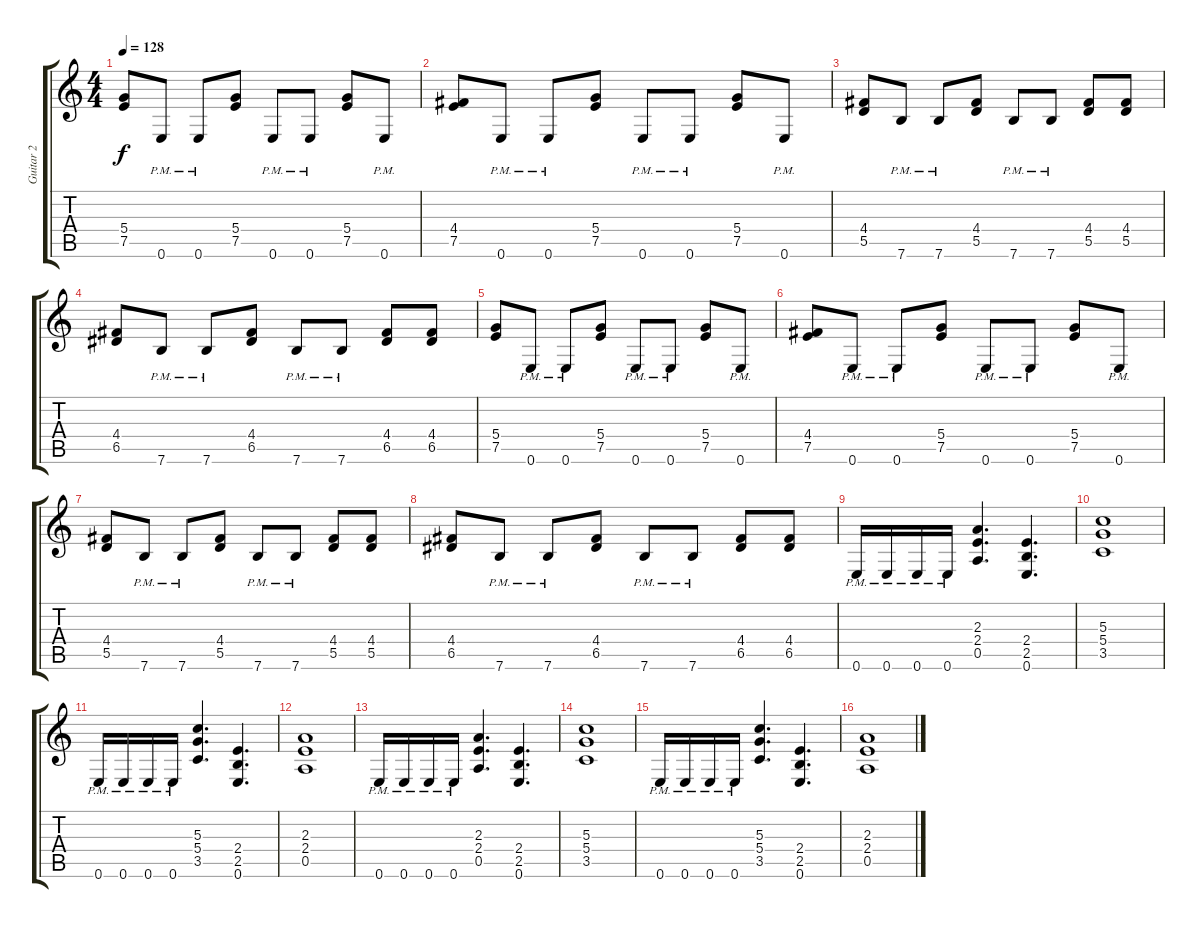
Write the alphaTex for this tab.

\track ("Guitar 2" "Guitar 2") {instrument distortionguitar}
\staff {score tabs}
\tuning (E4 B3 G3 D3 A2 E2) {hide}
\ts (4 4)
\tempo 128
\clef g2
\ks c
(5.4 7.5).8{dy f} 0.6{pm}.8 0.6{pm}.8 (5.4 7.5).8 0.6{pm}.8 0.6{pm}.8 (5.4 7.5).8 0.6{pm}.8 |
(4.4 7.5).8 0.6{pm}.8 0.6{pm}.8 (5.4 7.5).8 0.6{pm}.8 0.6{pm}.8 (5.4 7.5).8 0.6{pm}.8 |
(4.4 5.5).8 7.6{pm}.8 7.6{pm}.8 (4.4 5.5).8 7.6{pm}.8 7.6{pm}.8 (4.4 5.5).8 (4.4 5.5).8 |
(4.4 6.5).8 7.6{pm}.8 7.6{pm}.8 (4.4 6.5).8 7.6{pm}.8 7.6{pm}.8 (4.4 6.5).8 (4.4 6.5).8 |
(5.4 7.5).8 0.6{pm}.8 0.6{pm}.8 (5.4 7.5).8 0.6{pm}.8 0.6{pm}.8 (5.4 7.5).8 0.6{pm}.8 |
(4.4 7.5).8 0.6{pm}.8 0.6{pm}.8 (5.4 7.5).8 0.6{pm}.8 0.6{pm}.8 (5.4 7.5).8 0.6{pm}.8 |
(4.4 5.5).8 7.6{pm}.8 7.6{pm}.8 (4.4 5.5).8 7.6{pm}.8 7.6{pm}.8 (4.4 5.5).8 (4.4 5.5).8 |
(4.4 6.5).8 7.6{pm}.8 7.6{pm}.8 (4.4 6.5).8 7.6{pm}.8 7.6{pm}.8 (4.4 6.5).8 (4.4 6.5).8 |
0.6{pm}.16 0.6{pm}.16 0.6{pm}.16 0.6{pm}.16 (2.3 2.4 0.5).4{d} (2.4 2.5 0.6).4{d} |
(5.3 5.4 3.5).1 |
0.6{pm}.16 0.6{pm}.16 0.6{pm}.16 0.6{pm}.16 (5.3 5.4 3.5).4{d} (2.4 2.5 0.6).4{d} |
(2.3 2.4 0.5).1 |
0.6{pm}.16 0.6{pm}.16 0.6{pm}.16 0.6{pm}.16 (2.3 2.4 0.5).4{d} (2.4 2.5 0.6).4{d} |
(5.3 5.4 3.5).1 |
0.6{pm}.16 0.6{pm}.16 0.6{pm}.16 0.6{pm}.16 (5.3 5.4 3.5).4{d} (2.4 2.5 0.6).4{d} |
(2.3 2.4 0.5).1
